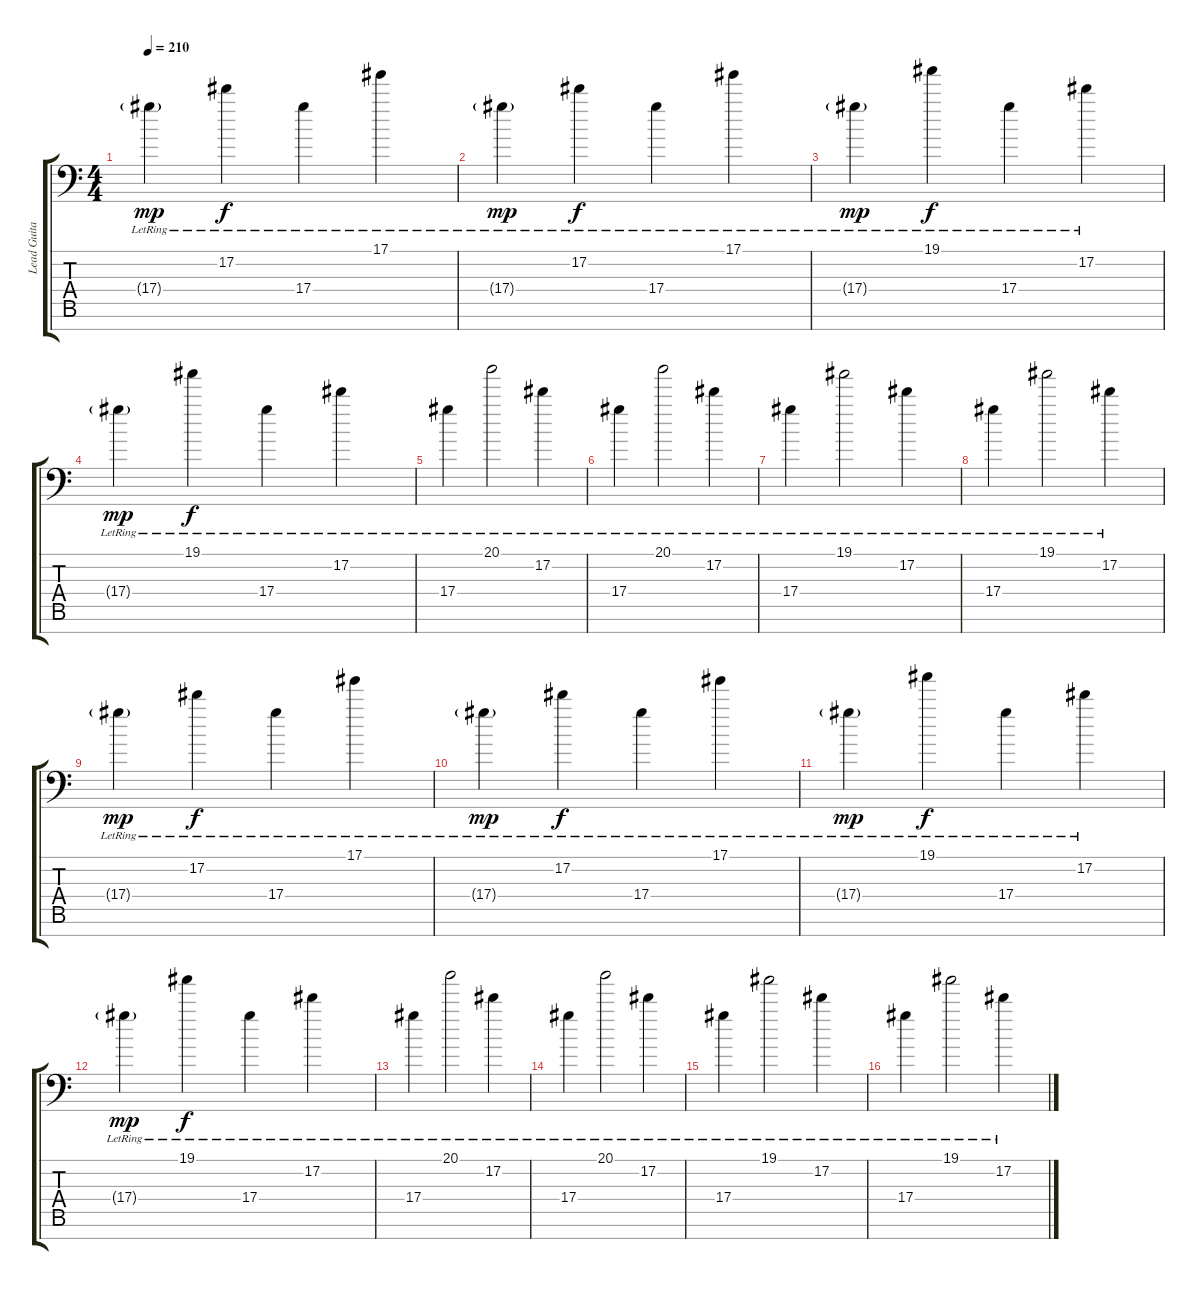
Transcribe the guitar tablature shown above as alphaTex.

\track ("Lead Guitar #1" "Lead Guita") {instrument electricguitarjazz}
\staff {score tabs}
\tuning (Eb4 Bb3 F3 Eb3 Bb2 F2 Ab1) {hide}
\ts (4 4)
\tempo 210
\clef f4
\ks c
17.4{g lr}.4{dy mp} 17.2{lr}.4{dy f} 17.4{lr}.4 17.1{lr}.4 |
17.4{g lr}.4{dy mp} 17.2{lr}.4{dy f} 17.4{lr}.4 17.1{lr}.4 |
17.4{g lr}.4{dy mp} 19.1{lr}.4{dy f} 17.4{lr}.4 17.2{lr}.4 |
17.4{g lr}.4{dy mp} 19.1{lr}.4{dy f} 17.4{lr}.4 17.2{lr}.4 |
17.4{lr}.4 20.1{lr}.2 17.2{lr}.4 |
17.4{lr}.4 20.1{lr}.2 17.2{lr}.4 |
17.4{lr}.4 19.1{lr}.2 17.2{lr}.4 |
17.4{lr}.4 19.1{lr}.2 17.2{lr}.4 |
17.4{g lr}.4{dy mp} 17.2{lr}.4{dy f} 17.4{lr}.4 17.1{lr}.4 |
17.4{g lr}.4{dy mp} 17.2{lr}.4{dy f} 17.4{lr}.4 17.1{lr}.4 |
17.4{g lr}.4{dy mp} 19.1{lr}.4{dy f} 17.4{lr}.4 17.2{lr}.4 |
17.4{g lr}.4{dy mp} 19.1{lr}.4{dy f} 17.4{lr}.4 17.2{lr}.4 |
17.4{lr}.4 20.1{lr}.2 17.2{lr}.4 |
17.4{lr}.4 20.1{lr}.2 17.2{lr}.4 |
17.4{lr}.4 19.1{lr}.2 17.2{lr}.4 |
17.4{lr}.4 19.1{lr}.2 17.2{lr}.4
